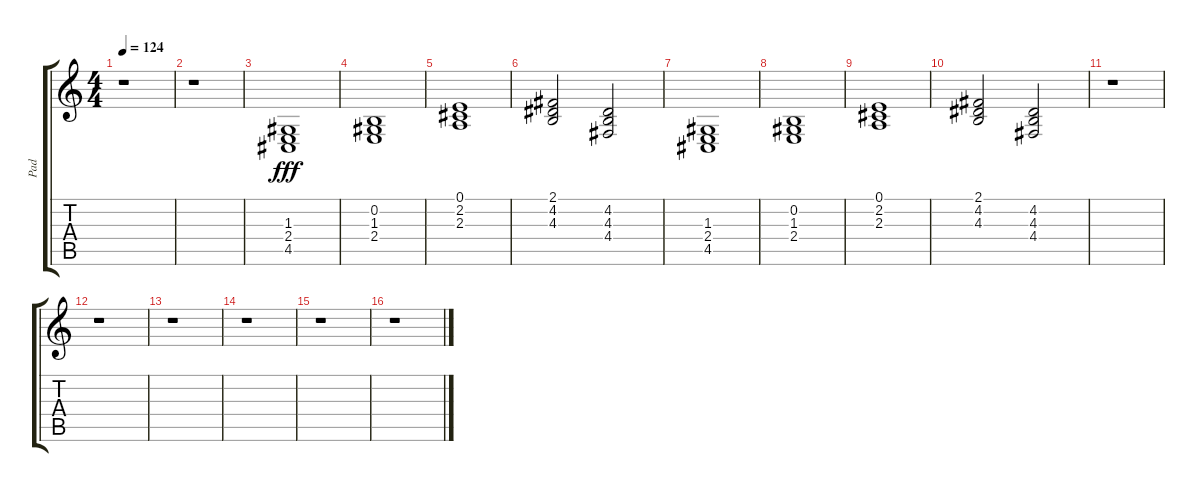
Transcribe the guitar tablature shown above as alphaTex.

\track ("Pad" "Pad") {instrument pad7halo}
\staff {score tabs}
\tuning (E4 B3 G3 D3 A2 E2) {hide}
\ts (4 4)
\tempo 124
\clef g2
\ks c
r.1{dy fff} |
r.1 |
(1.3 2.4 4.5).1 |
(0.2 1.3 2.4).1 |
(0.1 2.2 2.3).1 |
(2.1 4.2 4.3).2 (4.2 4.3 4.4).2 |
(1.3 2.4 4.5).1 |
(0.2 1.3 2.4).1 |
(0.1 2.2 2.3).1 |
(2.1 4.2 4.3).2 (4.2 4.3 4.4).2 |
r.1 |
r.1 |
r.1 |
r.1 |
r.1 |
r.1
